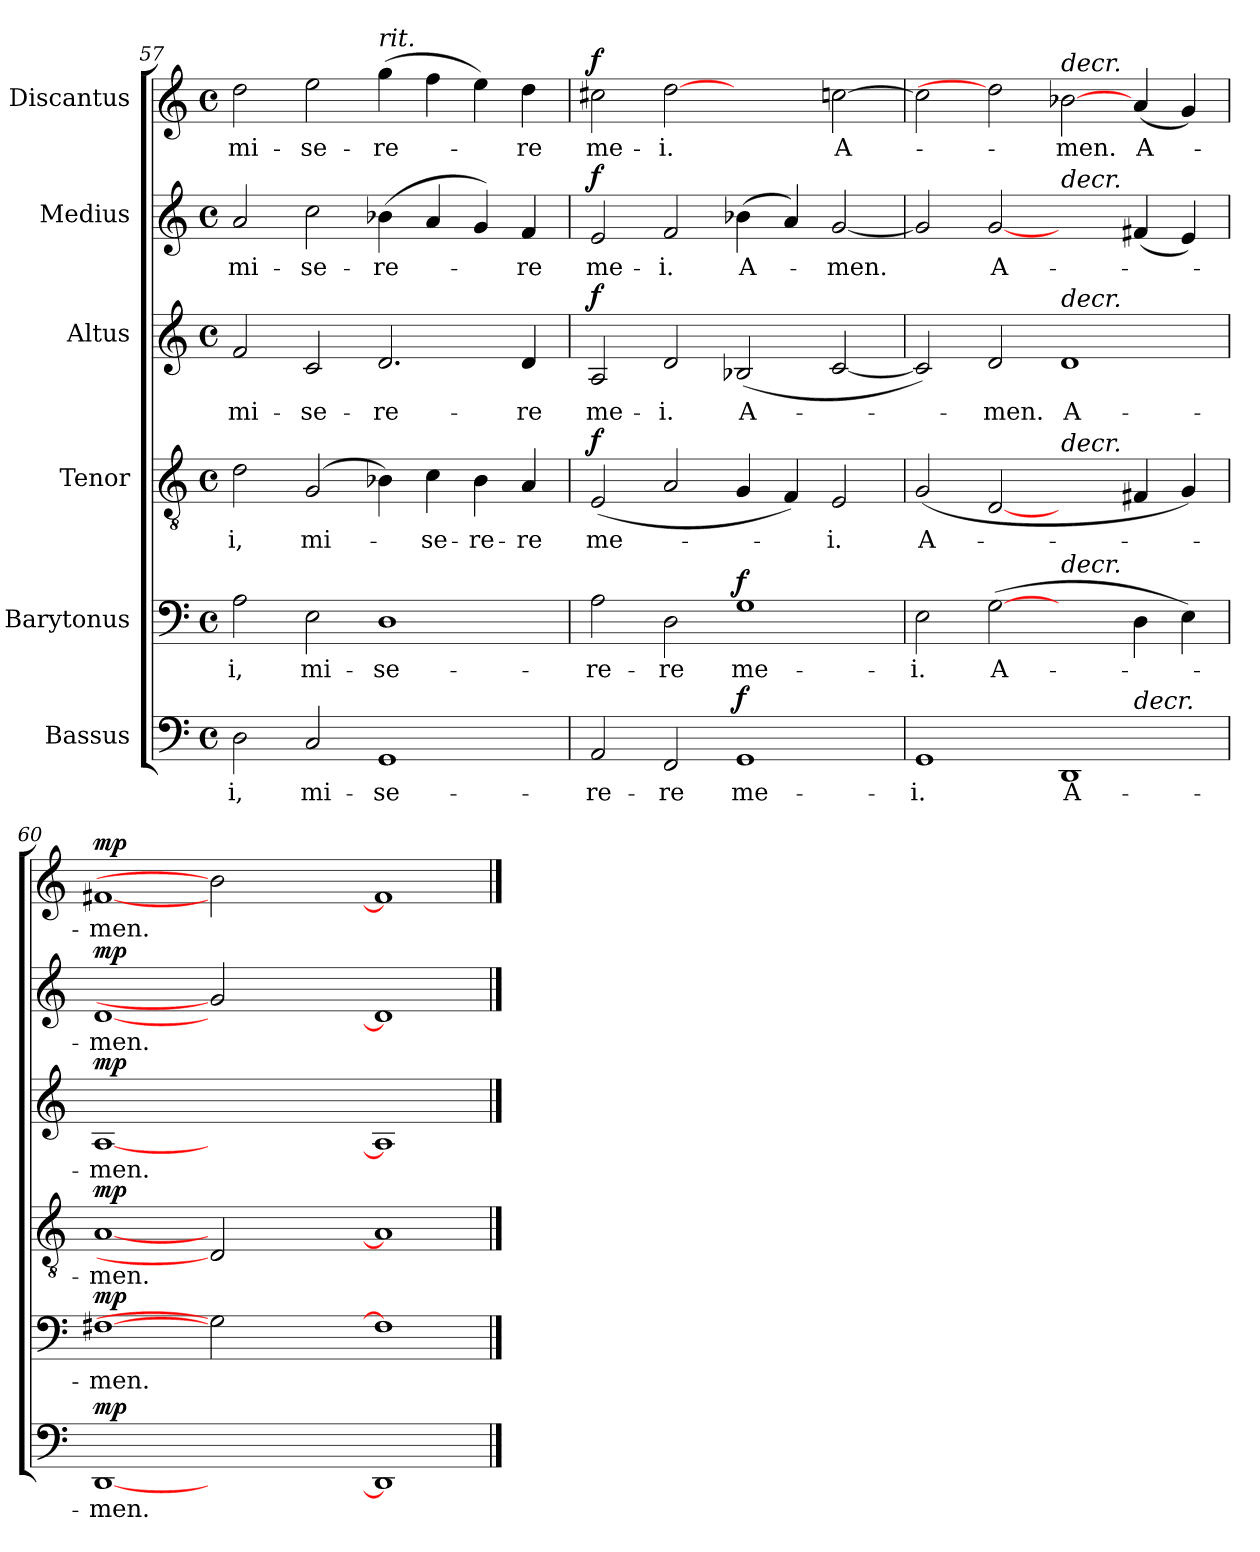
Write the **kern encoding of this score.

**kern	**text	**dynam	**kern	**text	**dynam	**kern	**text	**dynam	**kern	**text	**dynam	**kern	**text	**dynam	**kern	**text	**dynam
*part6	*part6	*part6	*part5	*part5	*part5	*part4	*part4	*part4	*part3	*part3	*part3	*part2	*part2	*part2	*part1	*part1	*part1
*staff6	*staff6	*staff6	*staff5	*staff5	*staff5	*staff4	*staff4	*staff4	*staff3	*staff3	*staff3	*staff2	*staff2	*staff2	*staff1	*staff1	*staff1
*I"Bassus	*	*	*I"Barytonus	*	*	*I"Tenor	*	*	*I"Altus	*	*	*I"Medius	*	*	*I"Discantus	*	*
*clefF4	*	*	*clefF4	*	*	*clefGv2	*	*	*clefG2	*	*	*clefG2	*	*	*clefG2	*	*
*k[]	*	*	*k[]	*	*	*k[]	*	*	*k[]	*	*	*k[]	*	*	*k[]	*	*
*C:	*	*	*C:	*	*	*C:	*	*	*C:	*	*	*C:	*	*	*C:	*	*
*M4/4	*	*	*M4/4	*	*	*M4/4	*	*	*M4/4	*	*	*M4/4	*	*	*M4/4	*	*
*met(c)	*	*	*met(c)	*	*	*met(c)	*	*	*met(c)	*	*	*met(c)	*	*	*met(c)	*	*
=57	=57	=57	=57	=57	=57	=57	=57	=57	=57	=57	=57	=57	=57	=57	=57	=57	=57
!	!LO:LY:b	!	!	!LO:LY:b	!	!	!LO:LY:b	!	!	!LO:LY:b	!	!	!LO:LY:b	!	!	!LO:LY:b	!
2D\	-i,	.	2A\	-i,	.	2d\	-i,	.	2f/	mi-	.	2a/	mi-	.	2dd\	mi-	.
!	!LO:LY:b	!	!	!LO:LY:b	!	!	!LO:LY:b	!	!	!LO:LY:b	!	!	!LO:LY:b	!	!	!LO:LY:b	!
2C/	mi-	.	2E\	mi-	.	(>2G/	mi-	.	2c/	-se-	.	2cc\	-se-	.	2ee\	-se-	.
!	!	!	!	!	!	!	!	!	!	!	!	!	!	!	!LO:TX:a:i:t=rit.	!	!
!	!LO:LY:b	!	!	!LO:LY:b	!	!	!	!	!	!LO:LY:b	!	!	!LO:LY:b	!	!	!LO:LY:b	!
1GG	-se-	.	1D	-se-	.	4B-X\)	.	.	2.d/	-re-	.	(>4b-X\	-re-	.	(>4gg\	-re-	.
!	!	!	!	!	!	!	!LO:LY:b	!	!	!	!	!	!	!	!	!	!
.	.	.	.	.	.	4c\	-se-	.	.	.	.	4a/	.	.	4ff\	.	.
!	!	!	!	!	!	!	!LO:LY:b	!	!	!	!	!	!	!	!	!	!
.	.	.	.	.	.	4B-\	-re-	.	.	.	.	4g/)	.	.	4ee\)	.	.
!	!	!	!	!	!	!	!LO:LY:b	!	!	!LO:LY:b	!	!	!LO:LY:b	!	!	!LO:LY:b	!
.	.	.	.	.	.	4A/	-re	.	4d/	-re	.	4f/	-re	.	4dd\	-re	.
=58	=58	=58	=58	=58	=58	=58	=58	=58	=58	=58	=58	=58	=58	=58	=58	=58	=58
!	!LO:LY:b	!	!	!LO:LY:b	!	!	!LO:LY:b	!LO:DY:a	!	!LO:LY:b	!LO:DY:a	!	!LO:LY:b	!LO:DY:a	!	!LO:LY:b	!LO:DY:a
2AA/	-re-	.	2A\	-re-	.	(<2E/	me-	f	2A/	me-	f	2e/	me-	f	2cc#X\	me-	f
!	!LO:LY:b	!	!	!LO:LY:b	!	!	!	!	!	!LO:LY:b	!	!	!LO:LY:b	!	!	!LO:LY:b	!
2FF/	-re	.	2D\	-re	.	2A/	.	.	2d/	-i.	.	2f/	-i.	.	[2dd	-i.	.
!	!LO:LY:b	!LO:DY:a	!	!LO:LY:b	!LO:DY:a	!	!	!	!	!LO:LY:b	!	!	!LO:LY:b	!	!	!	!
1GG	me-	f	1G	me-	f	4G/	.	.	(<2B-X/	A-	.	(>4b-X\	A-	.	2ryy	.	.
.	.	.	.	.	.	4F/)	.	.	.	.	.	4a/)	.	.	.	.	.
!	!	!	!	!	!	!	!LO:LY:b	!	!	!	!	!	!LO:LY:b	!	!	!LO:LY:b	!
.	.	.	.	.	.	2E/	-i.	.	[2c/	.	.	[2g/	-men.	.	[2ccn\	A-	.
=59	=59	=59	=59	=59	=59	=59	=59	=59	=59	=59	=59	=59	=59	=59	=59	=59	=59
!	!LO:LY:b	!	!	!LO:LY:b	!	!	!LO:LY:b	!	!	!	!	!	!	!	!	!	!
*^	*	*	*	*	*	*	*	*	*	*	*	*	*	*	*	*	*
1GG	1.ryy	-i.	.	2E\	-i.	.	(<2G/	A-	.	2c/])	.	.	2g/]	.	.	2cc\]	.	.
!	!	!	!	!	!LO:LY:b	!	!	!	!	!	!LO:LY:b	!	!	!LO:LY:b	!	!	!	!
.	.	.	.	(>[2G	A-	.	[2D	.	.	2d/	-men.	.	[2g	A-	.	2dd]	.	.
!	!	!	!	!	!	!	!	!	!	!	!	!	!	!	!	!LO:TX:a:i:t=decr.	!	!
!	!	!	!	!	!	!	!	!	!	!	!	!	!LO:TX:a:i:t=decr.	!	!	!	!	!
!	!	!	!	!	!	!	!	!	!	!LO:TX:a:i:t=decr.	!	!	!	!	!	!	!	!
!	!	!	!	!	!	!	!LO:TX:a:i:t=decr.	!	!	!	!	!	!	!	!	!	!	!
!	!	!	!	!LO:TX:a:i:t=decr.	!	!	!	!	!	!	!	!	!	!	!	!	!	!
!	!	!LO:LY:b	!	!	!	!	!	!	!	!	!LO:LY:b	!	!	!	!	!	!LO:LY:b	!
1DD	.	A-	.	2ryy	.	.	2ryy	.	.	1d	A-	.	2ryy	.	.	[2b-X	-men.	.
!	!LO:TX:a:i:t=decr.	!	!	!	!	!	!	!	!	!	!	!	!	!	!	!	!	!
!	!	!	!	!	!	!	!	!	!	!	!	!	!	!	!	!	!LO:LY:b	!
.	2ryy	.	.	4D\	.	.	4F#X/	.	.	.	.	.	(<4f#X/	.	.	(<4a/	A-	.
.	.	.	.	4E\)	.	.	4G/)	.	.	.	.	.	4e/)	.	.	4g/)	.	.
=60	=60	=60	=60	=60	=60	=60	=60	=60	=60	=60	=60	=60	=60	=60	=60	=60	=60	=60
!	!	!LO:LY:b	!LO:DY:a	!	!LO:LY:b	!LO:DY:a	!	!LO:LY:b	!LO:DY:a	!	!LO:LY:b	!LO:DY:a	!	!LO:LY:b	!LO:DY:a	!	!LO:LY:b	!LO:DY:a
*v	*v	*	*	*	*	*	*	*	*	*	*	*	*	*	*	*	*	*
[1DD	-men.	mp	[1F#X	-men.	mp	[1A	-men.	mp	[1A	-men.	mp	[1d	-men.	mp	[1f#X	-men.	mp
1ryy	.	.	2G]	.	.	2D]	.	.	1ryy	.	.	2g]	.	.	2b-]	.	.
.	.	.	2ryy	.	.	2ryy	.	.	.	.	.	2ryy	.	.	2ryy	.	.
=61-	=61-	=61-	=61-	=61-	=61-	=61-	=61-	=61-	=61-	=61-	=61-	=61-	=61-	=61-	=61-	=61-	=61-
1DD]	.	.	1F#]	.	.	1A]	.	.	1A]	.	.	1d]	.	.	1f#]	.	.
==	==	==	==	==	==	==	==	==	==	==	==	==	==	==	==	==	==
*-	*-	*-	*-	*-	*-	*-	*-	*-	*-	*-	*-	*-	*-	*-	*-	*-	*-
